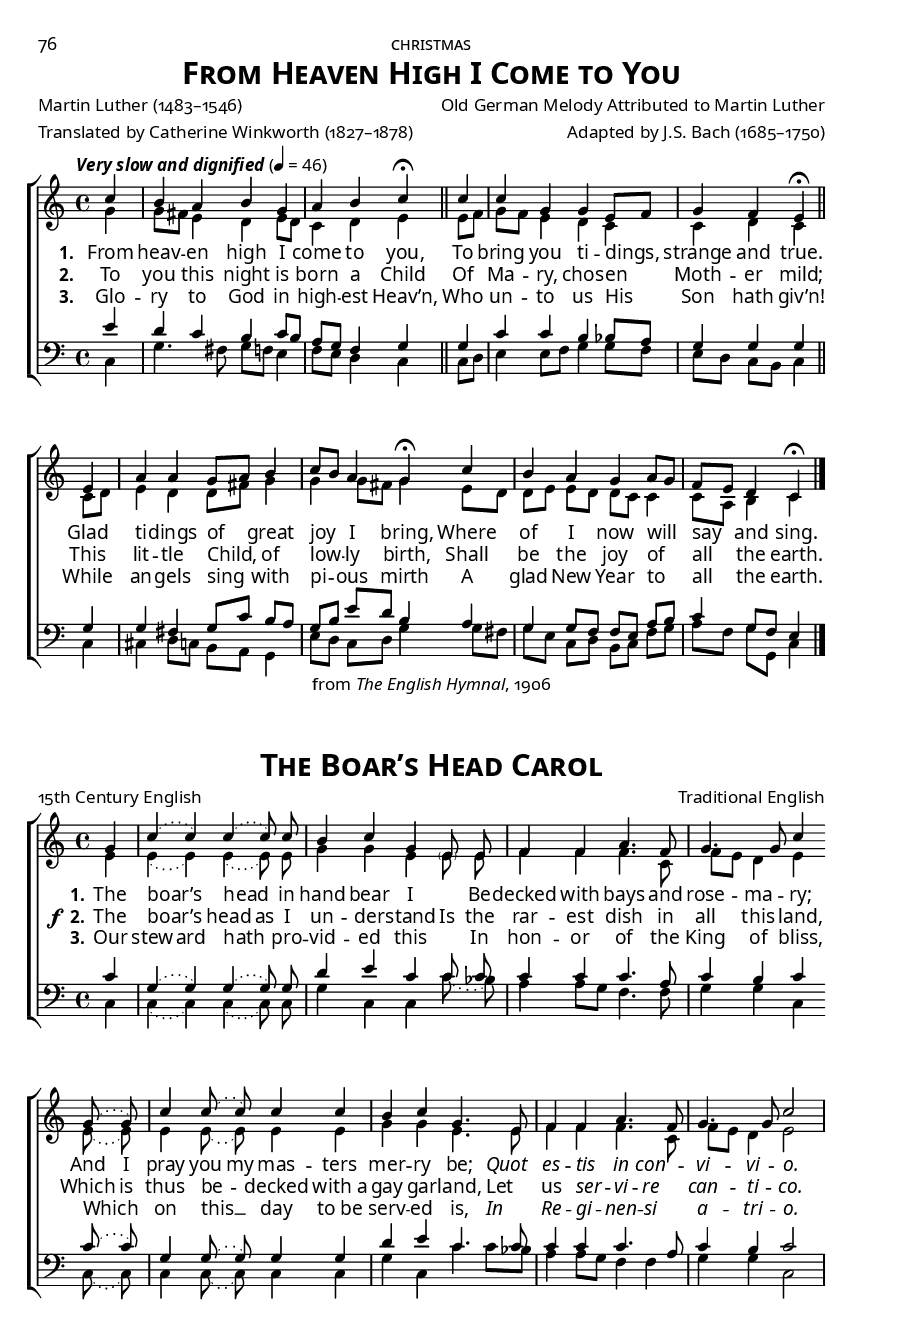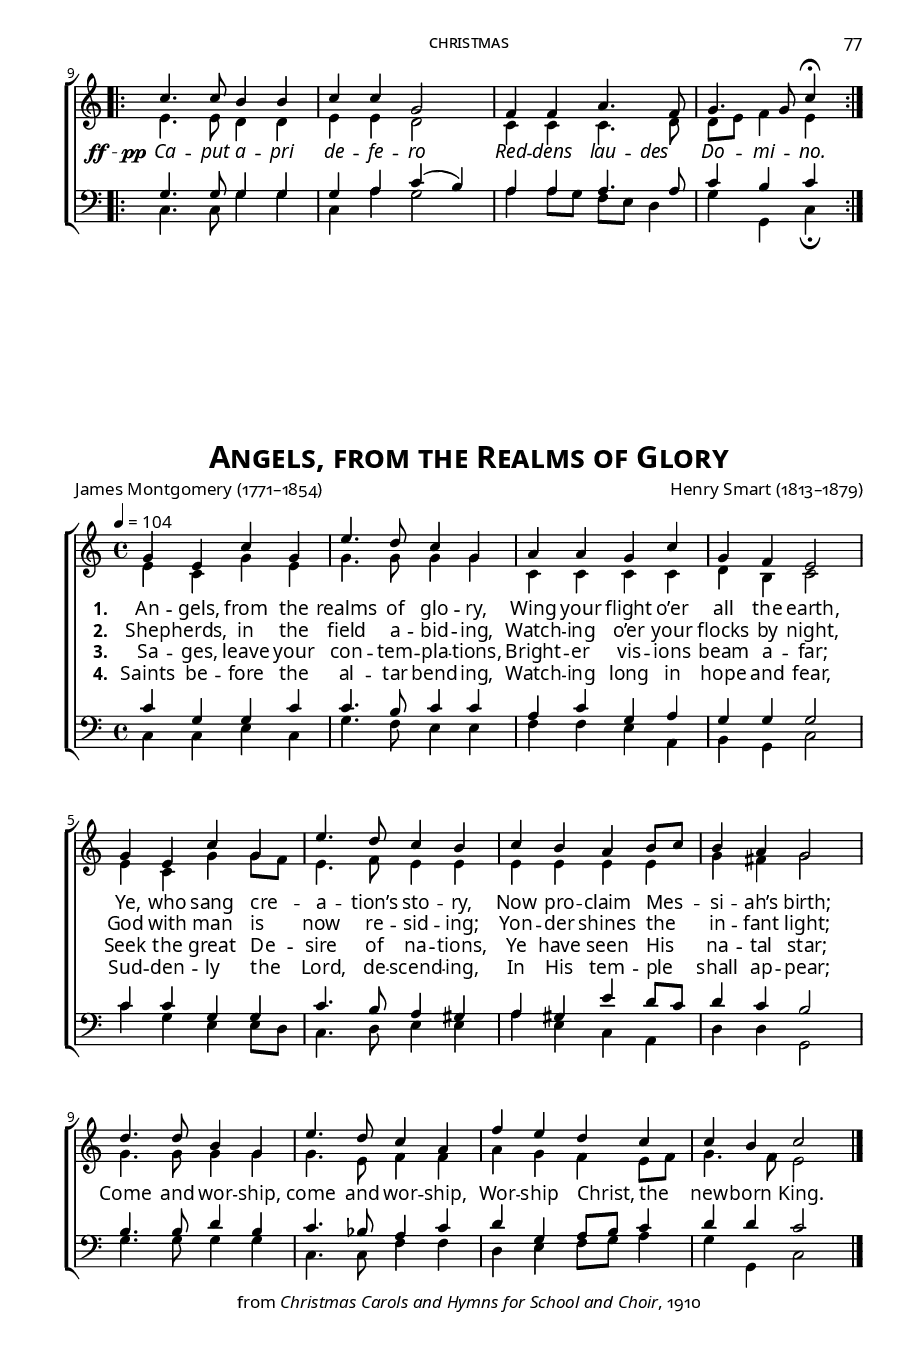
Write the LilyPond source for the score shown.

\version "2.14.2"
\include "util.ly"
\paper {
  print-all-headers = ##t
  paper-height = 9\in
  paper-width = 6\in
  indent = 0\in
  %system-system-spacing = #'((basic-distance . 10) (padding . 0))
  score-markup-spacing =
    #'((basic-distance . 0)
       (minimum-distance . 0)
       (padding . 0)
       (stretchability . 0))
  system-system-spacing =
    #'((basic-distance . 0)
       (minimum-distance . 0)
       (padding . -5)
       (stretchability . 100))
%{IF_LESSER
  markup-system-spacing #'stretchability = 50
  top-markup-spacing #'stretchability = 30
  last-bottom-spacing #'stretchability = 60
%}%END_IF_LESSER
  ragged-last-bottom = ##f
  ragged-bottom = ##f
  two-sided = ##t
  inner-margin = 0.5\in
  outer-margin = 0.25\in
  top-margin = 0.25\in
  bottom-margin = 0.25\in
  first-page-number = #076
  print-first-page-number = ##t
  headerLine = \markup{\override #'(font-name . "Garamond Premier Pro") \smallCapsOldStyle"christmas"}
  oddHeaderMarkup = \markup\fill-line{
     \override #'(font-name . "Garamond Premier Pro")\abs-fontsize #8.5
     \combine 
        \fill-line{"" \on-the-fly #print-page-number-check-first
        \oldStylePageNum""
        }
        \fill-line{\headerLine}
  }
  evenHeaderMarkup = \markup {
     \override #'(font-name . "Garamond Premier Pro")\abs-fontsize #8.5
     \combine
        \on-the-fly #print-page-number-check-first
        \oldStylePageNum""
        \fill-line{\headerLine}
  }
}

#(set-global-staff-size 15) \paper{ #(define fonts (make-pango-font-tree "GoudyOlSt BT" "Garamond Premier Pro" "Garamond Premier Pro" (/ 15 20))) }
%IF_NOT_LESSER
global = {
  \key c \major
  \time 4/4
  \autoBeamOff
  \mergeDifferentlyHeadedOn
}

sopMusic = \relative c'' {
  \tempo \markup\italic"Very slow and dignified" 4 = 46
  \partial 4 c4 |
  b a b g |
  a b c\fermata \bar "||"
  
  c |
  c g g e8[ f] |
  g4 f e\fermata \bar"||"
  
  e |
  a a g8[ a] b4 |
  c8[ b] a4 g\fermata
  
  c4 |
  b a g a8[ g] |
  f[ e] d4 c\fermata \bar "|."
}
sopWords = \lyricmode {
  
}

altoMusic = \relative c' {
  g'4 |
  g8[ fis] e4 d e8[ d] |
  c4 d e |
  
  e8[ f] |
  g[ f] e4 d c |
  c d c |
  
  c8[ d] |
  e4 d d8[ fis] g4 |
  g g8[ fis] g4 |
  
  e8[ d] |
  d[ e] e[ d] d[ c] c4 |
  c8[ a] b4 c \bar "|."
}
altoWords = \lyricmode {
  \dropLyricsIX
  \set stanza = #"1. "
  From heav -- en high I come to you,
  To bring you ti -- dings, strange and true.
  Glad ti -- dings of great joy I bring,
  Where of I now will say and sing.
}
altoWordsII = \lyricmode {
  \dropLyricsIX
%\markup\italic
  \set stanza = #"2. "
  To you this night is born a Child
  Of Ma -- ry, chos -- en Moth -- er mild;
  This lit -- tle Child, of low -- ly birth,
  Shall be the joy of all the earth.
}
altoWordsIII = \lyricmode {
  \dropLyricsIX
  \set stanza = #"3. "
  Glo -- ry to God in high -- est Heav’n,
  Who un -- to us His Son hath giv’n!
  While an -- gels sing with pi -- ous mirth
  A glad New Year to all the earth.
}
altoWordsIV = \lyricmode {
}
altoWordsV = \lyricmode {
}
altoWordsVI = \lyricmode {
}
tenorMusic = \relative c' {
  e4 |
  d c b c8[ b] |
  a[ g] f4 g |
  
  g4 |
  c c b bes8[ a] |
  g4 g g |
  
  g |
  g fis g8[ c] b[ a] |
  g[ b] e[ d] b4 |
  
  a4 |
  g g8[ f] f[ e] a[ b] |
  c4 g8[ f] e4 \bar "|."
}
tenorWords = \lyricmode {

}

bassMusic = \relative c {
  c4 |
  g'4. fis8 g[ f] e4 |
  f8[ e] d4 c |
  
  c8[ d] |
  e4 e8[ f] g4 g8[ f] |
  e[ d] c[ b] c4 |
  
  c |
  cis d8[ c] b[ a] g4 |
  e'8[ d] c[ d] g4 |
  
  g8[ fis] |
  g[ e] c[ d] b[ c] f[ g] |
  a[ f] g[ g,] c4 \bar "|."
}
bassWords = \lyricmode {

}

pianoRH = \relative c' {
  
}
pianoLH = \relative c' {
  
}

\score {
  <<
   \new ChoirStaff <<
%    \new Lyrics = sopranos \with { \override VerticalAxisGroup #'nonstaff-relatedstaff-spacing = #'((basic-distance . 1)) }
    \new Staff = women <<
      \new Voice = "sopranos" { \voiceOne << \global \sopMusic >> }
      \new Voice = "altos" { \voiceTwo << \global \altoMusic >> }
    >>
    \new Lyrics \with { alignAboveContext = #"women" \override VerticalAxisGroup #'nonstaff-relatedstaff-spacing = #'((basic-distance . 1))} \lyricsto "sopranos" \sopWords
    \new Lyrics = "altosVI"  \with { alignBelowContext = #"women" } \lyricsto "sopranos" \altoWordsVI
    \new Lyrics = "altosV"  \with { alignBelowContext = #"women" } \lyricsto "sopranos" \altoWordsV
    \new Lyrics = "altosIV"  \with { alignBelowContext = #"women" } \lyricsto "sopranos" \altoWordsIV
    \new Lyrics = "altosIII"  \with { alignBelowContext = #"women" } \lyricsto "sopranos" \altoWordsIII
    \new Lyrics = "altosII"  \with { alignBelowContext = #"women" } \lyricsto "sopranos" \altoWordsII
    \new Lyrics = "altos"  \with { alignBelowContext = #"women" \override VerticalAxisGroup #'nonstaff-relatedstaff-spacing = #'((padding . -0.5))} \lyricsto "sopranos" \altoWords
   \new Staff = men <<
      \clef bass
      \new Voice = "tenors" { \voiceOne << \global \tenorMusic >> }
      \new Voice = "basses" { \voiceTwo << \global \bassMusic >> }
    >>
    \new Lyrics \with { alignAboveContext = #"men" \override VerticalAxisGroup #'nonstaff-relatedstaff-spacing = #'((basic-distance . 1)) } \lyricsto "tenors" \tenorWords
    \new Lyrics \with { alignBelowContext = #"men" \override VerticalAxisGroup #'nonstaff-relatedstaff-spacing = #'((basic-distance . 1)) } \lyricsto "basses" \bassWords
  >>
%    \new PianoStaff << \new Staff { \new Voice { \pianoRH } } \new Staff { \clef "bass" \pianoLH } >>
  >>
  \layout {
    \context {
      \Score
      %\override SpacingSpanner #'base-shortest-duration = #(ly:make-moment 1 8)
      %\override SpacingSpanner #'common-shortest-duration = #(ly:make-moment 1 4)
    }
    \context {
      % Remove all empty staves
      % \Staff \RemoveEmptyStaves \override VerticalAxisGroup #'remove-first = ##t
    }
    \context {
      \Lyrics
      \override LyricText #'X-offset = #center-on-word
    }
  }
  
  \header {
    title = \markup{\override #'(font-name . "Garamond Premier Pro Semibold"){ \abs-fontsize #15 \smallCapsOldStyle"From Heaven High I Come to You"}}
    poet = \markup\oldStyleNum"Martin Luther (1483–1546)"
    meter = \markup\oldStyleNum"Translated by Catherine Winkworth (1827–1878)"
    composer = \markup\oldStyleNum"Old German Melody Attributed to Martin Luther"
    arranger = \markup\oldStyleNum"Adapted by J.S. Bach (1685–1750)"
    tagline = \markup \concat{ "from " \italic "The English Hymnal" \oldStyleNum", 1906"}
  }
}
\markup\fill-line{\concat{ "from " \italic "The English Hymnal" \oldStyleNum", 1906"}}
\markup\vspace#2

%END_IF_NOT_LESSER

















%Boars Head Carol
global = {
  \key c \major
  \time 4/4
  \autoBeamOff
  \override DynamicLineSpanner #'staff-padding = #0.0
  \override DynamicLineSpanner #'Y-extent = #'(-1 . 1)
  \mergeDifferentlyDottedOn
}

sopMusic = \relative c'' {
  \partial 4 g4 |
  \slurDotted c4( c) c4( c8) c8 |
  b4 c g4 \parenthesize e8\noBeam e |
  
  f4 f a4. f8 |
  g4. g8 c4 \bar""\break g8\noBeam( g) |
  c4 c8\noBeam( c) c4 c |
  
  b c g4. e8 |
  f4 f a4. f8 |
  g4. g8 c2 | \break
  
  \repeat volta 2 {
    c4. c8 b4 b |
    c c g2 |
    f4 f a4. f8 |
    g4. g8 c4\fermata
  }
}
sopWords = \lyricmode {
  
}

altoMusic = \relative c' {
  e4 |
  \slurDotted e( e) e4( e8) e8 |
  g4 g e4 e8\noBeam e |
  
  f4 f f4. c8 |
  \slurSolid f8[ e] d4 e \slurDotted e8\noBeam( e) |
  e4 e8\noBeam( e) e4 e |
  
  g g e4. e8 |
  f4 f f4. c8 |
  \slurSolid f[ e] d4 e2 |
  
  e4. e8 d4 d |
  e e d2 |
  c4 c c4. d8 |
  \slurSolid d[ e] f4 e |
}
altoWords = {
  \dropLyricsIX
  \lyricmode {
    \set stanza = #"1."
    \set ignoreMelismata = ##t
    The boar’s _ head _ in hand bear I "" Be -- decked with bays and rose -- ma -- ry;
    \set associatedVoice = "basses"
    And I pray you my mas -- ters mer -- ry be;
    \markup\italic Quot _ \markup\italic es -- \markup\italic tis _ \markup\italic in \markup\italic con -- \markup\italic vi -- \markup\italic vi -- \markup\italic o.
  }
  \set stanza = \markup\dynamic"  ff - pp"
  \lyricmode {
    \unset ignoreMelismata
    \markup\italic Ca -- \markup\italic put \markup\italic a -- \markup\italic pri \markup\italic de -- \markup\italic fe -- \markup\italic ro
    \set associatedVoice = "tenors"
    \markup\italic Red -- \markup\italic dens
    \set associatedVoice = "basses"
    \markup\italic lau -- \markup\italic des \markup\italic Do -- \markup\italic mi -- \markup\italic no.
  }
}
altoWordsII = {
  \dropLyricsIX
  \set stanza = \markup{\dynamic"f " "2."}
  \lyricmode {
  %\markup\italic
    \set ignoreMelismata = ##t
    The boar’s _ head as I un -- der -- stand Is the rar -- est dish in all this land,
    \set associatedVoice = "basses"
    Which is thus be -- _ decked with_a gay gar -- land,
    Let _ us
    \markup\italic ser -- _ \markup\italic vi -- \markup\italic re \markup\italic can -- \markup\italic ti -- \markup\italic co.
  }
}
altoWordsIII = \lyricmode {
  \dropLyricsIX
  \set stanza = #"3."
  \set ignoreMelismata = ##t
  Our stew -- ard hath _ pro -- vid -- ed this
  "" In hon -- or of the King of bliss,
  \set associatedVoice = "basses"
  Which _ on this __ _ day to_be serv -- ed is,
  \markup\italic In _ \markup\italic Re -- \markup\italic gi -- _ \markup\italic nen -- \markup\italic si \markup\italic a -- \markup\italic tri -- \markup\italic o.
}
altoWordsIV = \lyricmode {
}
altoWordsV = \lyricmode {
}
altoWordsVI = \lyricmode {
}
tenorMusic = \relative c' {
  c4 |
  \slurDotted g( g) g4( g8) g8 |
  d'4 e c4 c8\noBeam c |
  
  c4 c c4. a8 |
  c4 b c c8\noBeam( c) |
  g4 g8\noBeam( g) g4 g |
  
  d' e c4. c8 |
  c4 c c4. a8 |
  c4 b c2 |
  
  g4. g8 g4 g |
  g a \slurSolid c( b) |
  a a a4. a8 |
  c4 b c |
}
tenorWords = \lyricmode {

}

bassMusic = \relative c {
  c4 |
  \slurDotted c( c) c4( c8) c8 |
  g'4 c, c4 c'8\noBeam( bes) |
  
  a4 \slurSolid a8[ g] f4. f8 |
  g4 g c, \slurDotted c8\noBeam( c) |
  c4 c8\noBeam( c) c4 c |
  
  g' c, c'4 c8[ bes] |
  a4 \slurSolid a8[ g] f4 f |
  g4 g c,2 |
  
  c4. c8 g'4 g |
  c, a' g2 |
  a4 a8[ g] f[ e] d4 |
  g4 g, c\fermata |
}
bassWords = \lyricmode {

}

pianoRH = \relative c' {
  
}
pianoLH = \relative c' {
  
}

\score {
  <<
   \new ChoirStaff <<
%    \new Lyrics = sopranos \with { \override VerticalAxisGroup #'nonstaff-relatedstaff-spacing = #'((basic-distance . 1)) }
    \new Staff = women <<
      \new Voice = "sopranos" { \voiceOne << \global \sopMusic >> }
      \new Voice = "altos" { \voiceTwo << \global \altoMusic >> }
    >>
   \new Staff = men <<
      \clef bass
      \new Voice = "tenors" { \voiceOne << \global \tenorMusic >> }
      \new Voice = "basses" { \voiceTwo << \global \bassMusic >> }
    >>
    \new Lyrics \with { alignAboveContext = #"women" \override VerticalAxisGroup #'nonstaff-relatedstaff-spacing = #'((basic-distance . 1))} \lyricsto "sopranos" \sopWords
    \new Lyrics = "altosVI"  \with { alignBelowContext = #"women" } \lyricsto "tenors" \altoWordsVI
    \new Lyrics = "altosV"  \with { alignBelowContext = #"women" } \lyricsto "tenors" \altoWordsV
    \new Lyrics = "altosIV"  \with { alignBelowContext = #"women" } \lyricsto "tenors" \altoWordsIV
    \new Lyrics = "altosIII"  \with { alignBelowContext = #"women" } \lyricsto "tenors" \altoWordsIII
    \new Lyrics = "altosII"  \with { alignBelowContext = #"women" } \lyricsto "tenors" \altoWordsII
    \new Lyrics = "altos"  \with { alignBelowContext = #"women" \override VerticalAxisGroup #'nonstaff-relatedstaff-spacing = #'((padding . -0.5))} \lyricsto "tenors" \altoWords
    \new Lyrics \with { alignAboveContext = #"men" \override VerticalAxisGroup #'nonstaff-relatedstaff-spacing = #'((basic-distance . 1)) } \lyricsto "tenors" \tenorWords
    \new Lyrics \with { alignBelowContext = #"men" \override VerticalAxisGroup #'nonstaff-relatedstaff-spacing = #'((basic-distance . 1)) } \lyricsto "basses" \bassWords
  >>
%    \new PianoStaff << \new Staff { \new Voice { \pianoRH } } \new Staff { \clef "bass" \pianoLH } >>
  >>
  \layout {
    \context {
      \Score
      %\override SpacingSpanner #'base-shortest-duration = #(ly:make-moment 1 8)
      %\override SpacingSpanner #'common-shortest-duration = #(ly:make-moment 1 4)
    }
    \context {
      % Remove all empty staves
      % \Staff \RemoveEmptyStaves \override VerticalAxisGroup #'remove-first = ##t
    }
    \context {
      \Lyrics
      \override LyricText #'X-offset = #center-on-word
    }
  }
  \header {
    title = \markup{\override #'(font-name . "Garamond Premier Pro Semibold"){ \abs-fontsize #15 \smallCapsOldStyle"The Boar’s Head Carol"}}
    poet = \markup\oldStyleNum"15th Century English"
    composer = \markup\oldStyleNum"Traditional English"
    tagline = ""
  }
}
%IF_NOT_LESSER
\markup\vspace#8
%END_IF_NOT_LESSER





















%Angels From the Realms of Glory
global = {
  \key c \major
  \time 4/4
  \override DynamicLineSpanner #'staff-padding = #0.0
  \override DynamicLineSpanner #'Y-extent = #'(-1 . 1)
  \autoBeamOff
}

sopMusic = \relative c'' {
  \tempo 4 = 104
  g4 e c' g |
  e'4. d8 c4 g |
  a a g c |
  g f e2 | \break
  
  g4 e c' g |
  e'4. d8 c4 b |
  c b a b8[ c] |
  b4 a g2 | \break
  
  d'4. d8 b4 g |  
  e'4. d8 c4 a |
  f' e d c |
  c b c2 \bar "|."
}
sopWords = \lyricmode {
  
}

altoMusic = \relative c' {
  e4 c g' e |
  g4. g8 g4 g |
  c, c c c |
  
  d b c2 |
  e4 c g' g8[ f] |
  e4. f8 e4 e |
  
  e e e e |
  g fis g2 |
  g4. g8 g4 g |
  
  g4. e8 f4 f |
  a g f e8[ f] |
  g4. f8 e2 \bar "|."
}
altoWords = \lyricmode {
  \dropLyricsIX
  \set stanza = #"1. "
  An -- gels, from the realms of glo -- ry,
  Wing your flight o’er all the earth,
  \set associatedVoice = "basses"
  Ye, who sang cre -- a -- tion’s sto -- ry,
  \unset associatedVoice
  Now pro -- claim Mes -- si -- ah’s birth;
  Come and wor -- ship, come and wor -- ship,
  \set associatedVoice = "basses"
  Wor -- ship
  \set associatedVoice = "altos"
  Christ, the
  \unset associatedVoice
  new -- born King.
}
altoWordsII = \lyricmode {
  \dropLyricsIX
%\markup\italic
  \set stanza = #"2. "
  Shep -- herds, in the field a -- bid -- ing, Watch -- ing o’er your flocks by night,
  \set associatedVoice = "basses"
  God with man is now re -- sid -- ing;
  \unset associatedVoice
  Yon -- der shines the in -- fant light;
}
altoWordsIII = \lyricmode {
  \dropLyricsIX
  \set stanza = #"3. "
  Sa -- ges, leave your con -- tem -- pla -- tions, Bright -- er vis -- ions beam a -- far;
  \set associatedVoice = "basses"
  Seek the great De -- sire of na -- tions,
  \unset associatedVoice
  Ye have seen His na -- tal star;
}
altoWordsIV = \lyricmode {
  \dropLyricsIX
  \set stanza = #"4. "
  Saints be -- fore the al -- tar bend -- ing,
    Watch -- ing long in hope and fear,
  \set associatedVoice = "basses"
  Sud -- den -- ly the Lord, de -- scend -- ing, 
  \unset associatedVoice
    In His tem -- ple shall ap -- pear;
}
tenorMusic = \relative c' {
  c4 g g c |
  c4. b8 c4 c |
  a c g a |
  
  g g g2 |
  c4 c g g |
  c4. b8 a4 gis |
  
  a gis e' d8[ c] |
  d4 c b2 |
  b4. b8 d4 b |
  
  c4. bes8 a4 c |
  d g, a8[ b] c4 |
  d4 d c2 \bar "|."
}
tenorWords = \lyricmode {

}

bassMusic = \relative c {
  c4 c e c |
  g'4. f8 e4 e |
  f f e a, |
  
  b g c2 |
  c'4 g e e8[ d] |
  c4. d8 e4 e |
  
  a e c a |
  d d g,2 |
  g'4. g8 g4 g |
  
  c,4. c8 f4 f |
  d e f8[ g] a4 |
  g g, c2 \bar "|."
}
bassWords = \lyricmode {

}

\score {
  <<
   \new ChoirStaff <<
%    \new Lyrics = sopranos \with { \override VerticalAxisGroup #'nonstaff-relatedstaff-spacing = #'((basic-distance . 1)) }
    \new Staff = women <<
      \new Voice = "sopranos" { \voiceOne << \global \sopMusic >> }
      \new Voice = "altos" { \voiceTwo << \global \altoMusic >> }
    >>
    \new Lyrics \with { alignAboveContext = #"women" \override VerticalAxisGroup #'nonstaff-relatedstaff-spacing = #'((basic-distance . 1))} \lyricsto "sopranos" \sopWords
   \new Staff = men <<
      \clef bass
      \new Voice = "tenors" { \voiceOne << \global \tenorMusic >> }
      \new Voice = "basses" { \voiceTwo << \global \bassMusic >> }
    >>
    \context Lyrics = "altosIV"  \with { alignBelowContext = #"women" } \lyricsto "sopranos" \altoWordsIV
    \context Lyrics = "altosIII"  \with { alignBelowContext = #"women" } \lyricsto "sopranos" \altoWordsIII
    \context Lyrics = "altosII"  \with { alignBelowContext = #"women" } \lyricsto "sopranos" \altoWordsII
    \context Lyrics = "altos"  \with { alignBelowContext = #"women" \override VerticalAxisGroup #'nonstaff-relatedstaff-spacing = #'((padding . -0.5))} \lyricsto "sopranos" \altoWords
    \new Lyrics \with { alignAboveContext = #"men" \override VerticalAxisGroup #'nonstaff-relatedstaff-spacing = #'((basic-distance . 1)) } \lyricsto "tenors" \tenorWords
    \new Lyrics \with { alignBelowContext = #"men" \override VerticalAxisGroup #'nonstaff-relatedstaff-spacing = #'((basic-distance . 1)) } \lyricsto "basses" \bassWords
  >>
%    \new PianoStaff << \new Staff { \new Voice { \pianoRH } } \new Staff { \clef "bass" \pianoLH } >>
  >>
  \layout {
    \context {
      \Score
      %\override SpacingSpanner #'base-shortest-duration = #(ly:make-moment 1 8)
      %\override SpacingSpanner #'common-shortest-duration = #(ly:make-moment 1 4)
    }
    \context {
      % Remove all empty staves
      % \Staff \RemoveEmptyStaves \override VerticalAxisGroup #'remove-first = ##t
    }
    \context {
      \Lyrics
      \override LyricText #'X-offset = #center-on-word
    }
  }
  \header {
    title = \markup{\override #'(font-name . "Garamond Premier Pro Semibold"){ \abs-fontsize #15 \smallCapsOldStyle"Angels, from the Realms of Glory"}}
    poet = \markup\oldStyleNum"James Montgomery (1771–1854)"
    composer = \markup\oldStyleNum"Henry Smart (1813–1879)"
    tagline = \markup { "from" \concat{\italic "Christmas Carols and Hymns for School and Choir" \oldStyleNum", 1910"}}
  }
}
\header {
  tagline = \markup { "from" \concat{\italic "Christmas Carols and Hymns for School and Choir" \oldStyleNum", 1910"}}
}

